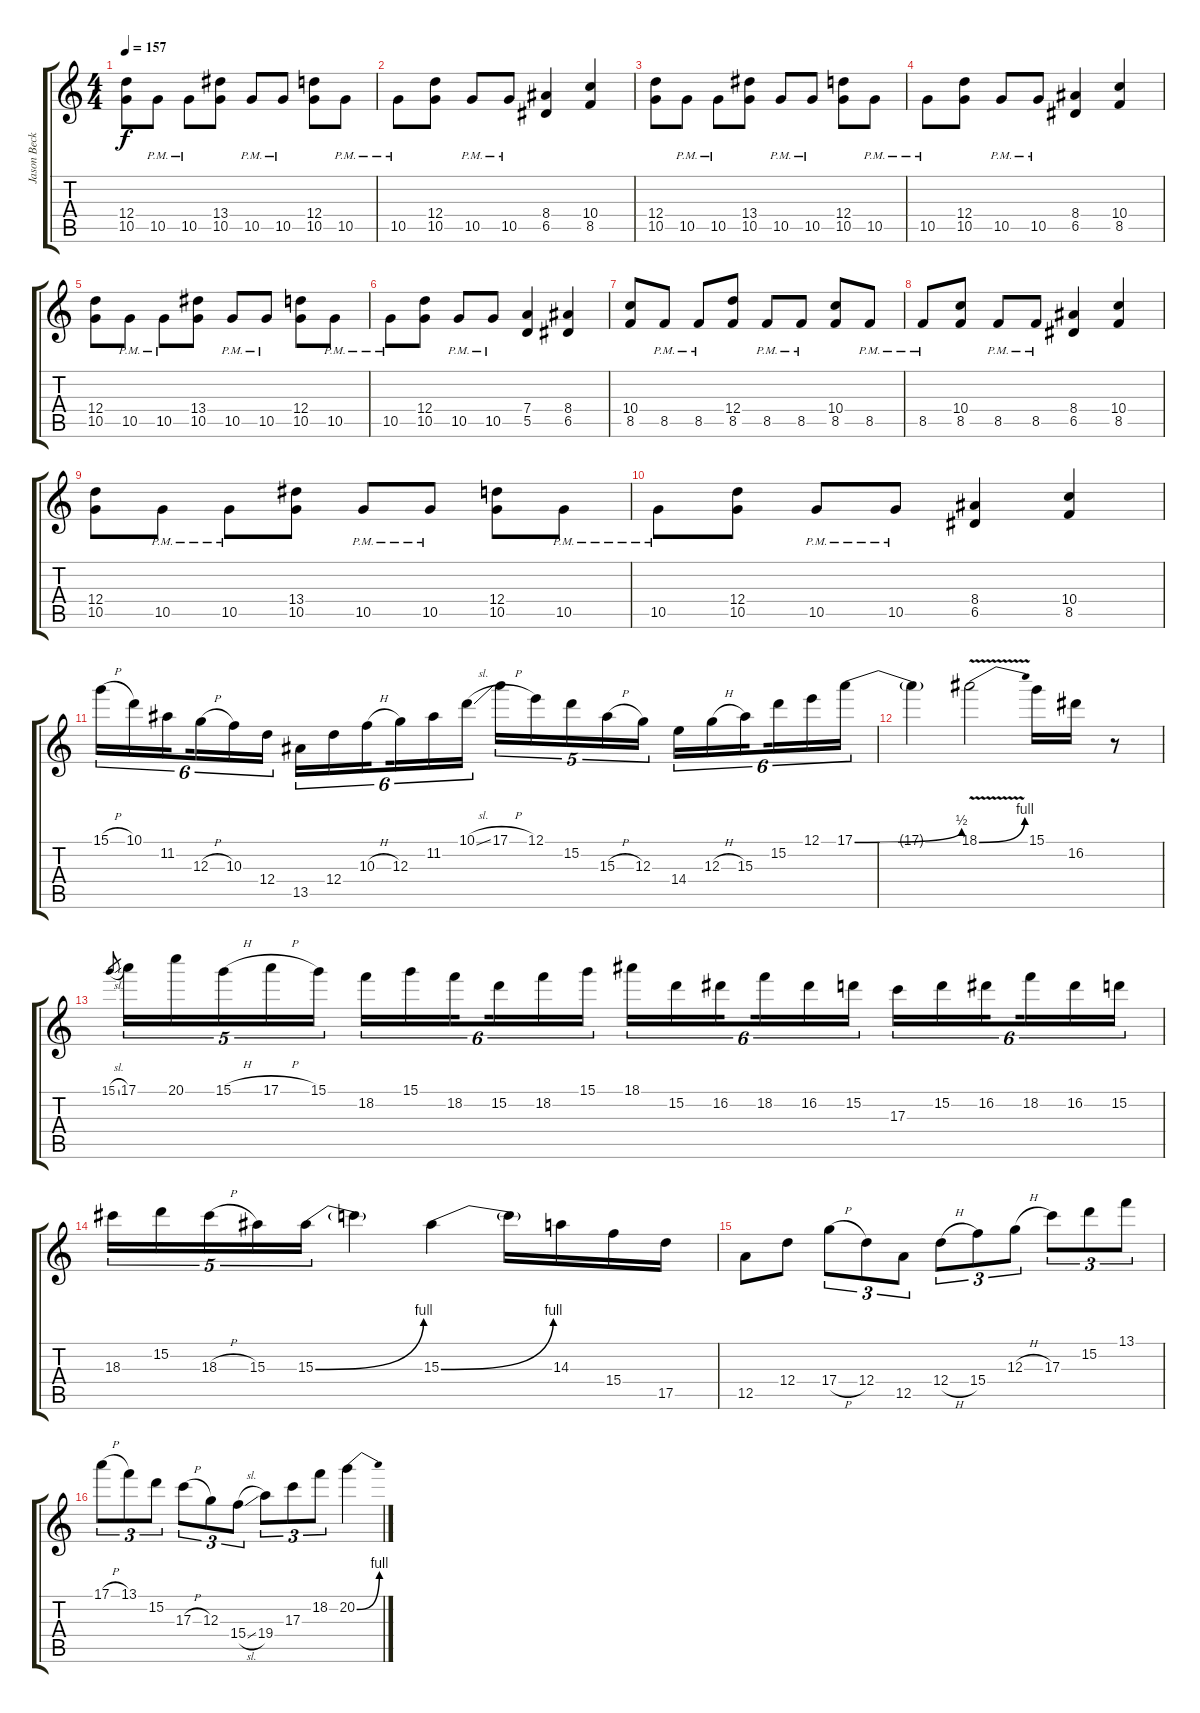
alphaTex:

\track ("Jason Becker" "Jason Beck") {instrument distortionguitar}
\staff {score tabs}
\tuning (E4 B3 G3 D3 A2 E2) {hide}
\ts (4 4)
\tempo 157
\clef g2
\ks c
(12.4 10.5).8{dy f} 10.5{pm}.8 10.5{pm}.8 (13.4 10.5).8 10.5{pm}.8 10.5{pm}.8 (12.4 10.5).8 10.5{pm}.8 |
10.5{pm}.8 (12.4 10.5).8 10.5{pm}.8 10.5{pm}.8 (8.4 6.5).4 (10.4 8.5).4 |
(12.4 10.5).8 10.5{pm}.8 10.5{pm}.8 (13.4 10.5).8 10.5{pm}.8 10.5{pm}.8 (12.4 10.5).8 10.5{pm}.8 |
10.5{pm}.8 (12.4 10.5).8 10.5{pm}.8 10.5{pm}.8 (8.4 6.5).4 (10.4 8.5).4 |
(12.4 10.5).8 10.5{pm}.8 10.5{pm}.8 (13.4 10.5).8 10.5{pm}.8 10.5{pm}.8 (12.4 10.5).8 10.5{pm}.8 |
10.5{pm}.8 (12.4 10.5).8 10.5{pm}.8 10.5{pm}.8 (7.4 5.5).4 (8.4 6.5).4 |
(10.4 8.5).8 8.5{pm}.8 8.5{pm}.8 (12.4 8.5).8 8.5{pm}.8 8.5{pm}.8 (10.4 8.5).8 8.5{pm}.8 |
8.5{pm}.8 (10.4 8.5).8 8.5{pm}.8 8.5{pm}.8 (8.4 6.5).4 (10.4 8.5).4 |
(12.4 10.5).8 10.5{pm}.8 10.5{pm}.8 (13.4 10.5).8 10.5{pm}.8 10.5{pm}.8 (12.4 10.5).8 10.5{pm}.8 |
10.5{pm}.8 (12.4 10.5).8 10.5{pm}.8 10.5{pm}.8 (8.4 6.5).4 (10.4 8.5).4 |
15.1{h}.16{tu (6 4)} 10.1.16{tu (6 4)} 11.2.16{tu (6 4) beam splitsecondary} 12.3{h}.16{tu (6 4)} 10.3.16{tu (6 4)} 12.4.16{tu (6 4)} 13.5.16{tu (6 4)} 12.4.16{tu (6 4)} 10.3{h}.16{tu (6 4) beam splitsecondary} 12.3.16{tu (6 4)} 11.2.16{tu (6 4)} 10.1{sl}.16{tu (6 4)} 17.1{h}.16{tu (5 4)} 12.1.16{tu (5 4)} 15.2.16{tu (5 4)} 15.3{h}.16{tu (5 4)} 12.3.16{tu (5 4)} 14.4.16{tu (6 4)} 12.3{h}.16{tu (6 4)} 15.3.16{tu (6 4) beam splitsecondary} 15.2.16{tu (6 4)} 12.1.16{tu (6 4)} 17.1{be (bend 0 0 60 2)}.16{tu (6 4)} |
17.1{t}.4 18.1{be (bend 0 0 60 4) v}.2 15.1.16 16.2.16 r.8 |
15.1{sl}.8{gr} 17.1.16{tu (5 4)} 20.1.16{tu (5 4)} 15.1{h}.16{tu (5 4)} 17.1{h}.16{tu (5 4)} 15.1.16{tu (5 4)} 18.2.16{tu (6 4)} 15.1.16{tu (6 4)} 18.2.16{tu (6 4) beam splitsecondary} 15.2.16{tu (6 4)} 18.2.16{tu (6 4)} 15.1.16{tu (6 4)} 18.1.16{tu (6 4)} 15.2.16{tu (6 4)} 16.2.16{tu (6 4) beam splitsecondary} 18.2.16{tu (6 4)} 16.2.16{tu (6 4)} 15.2.16{tu (6 4)} 17.3.16{tu (6 4)} 15.2.16{tu (6 4)} 16.2.16{tu (6 4) beam splitsecondary} 18.2.16{tu (6 4)} 16.2.16{tu (6 4)} 15.2.16{tu (6 4)} |
18.3.16{tu (5 4)} 15.2.16{tu (5 4)} 18.3{h}.16{tu (5 4)} 15.3.16{tu (5 4)} 15.3{be (bend 0 0 60 4)}.16{tu (5 4)} 15.3{t}.4 15.3{be (bend 0 0 60 4)}.4 15.3{t}.16 14.3.16 15.4.16 17.5.16 |
12.5.8 12.4.8 17.4{h}.8{tu (3 2)} 12.4.8{tu (3 2)} 12.5.8{tu (3 2)} 12.4{h}.8{tu (3 2)} 15.4.8{tu (3 2)} 12.3{h}.8{tu (3 2)} 17.3.8{tu (3 2)} 15.2.8{tu (3 2)} 13.1.8{tu (3 2)} |
17.1{h}.8{tu (3 2)} 13.1.8{tu (3 2)} 15.2.8{tu (3 2)} 17.3{h}.8{tu (3 2)} 12.3.8{tu (3 2)} 15.4{sl}.8{tu (3 2)} 19.4.8{tu (3 2)} 17.3.8{tu (3 2)} 18.2.8{tu (3 2)} 20.2{be (bend 0 0 60 4)}.4
